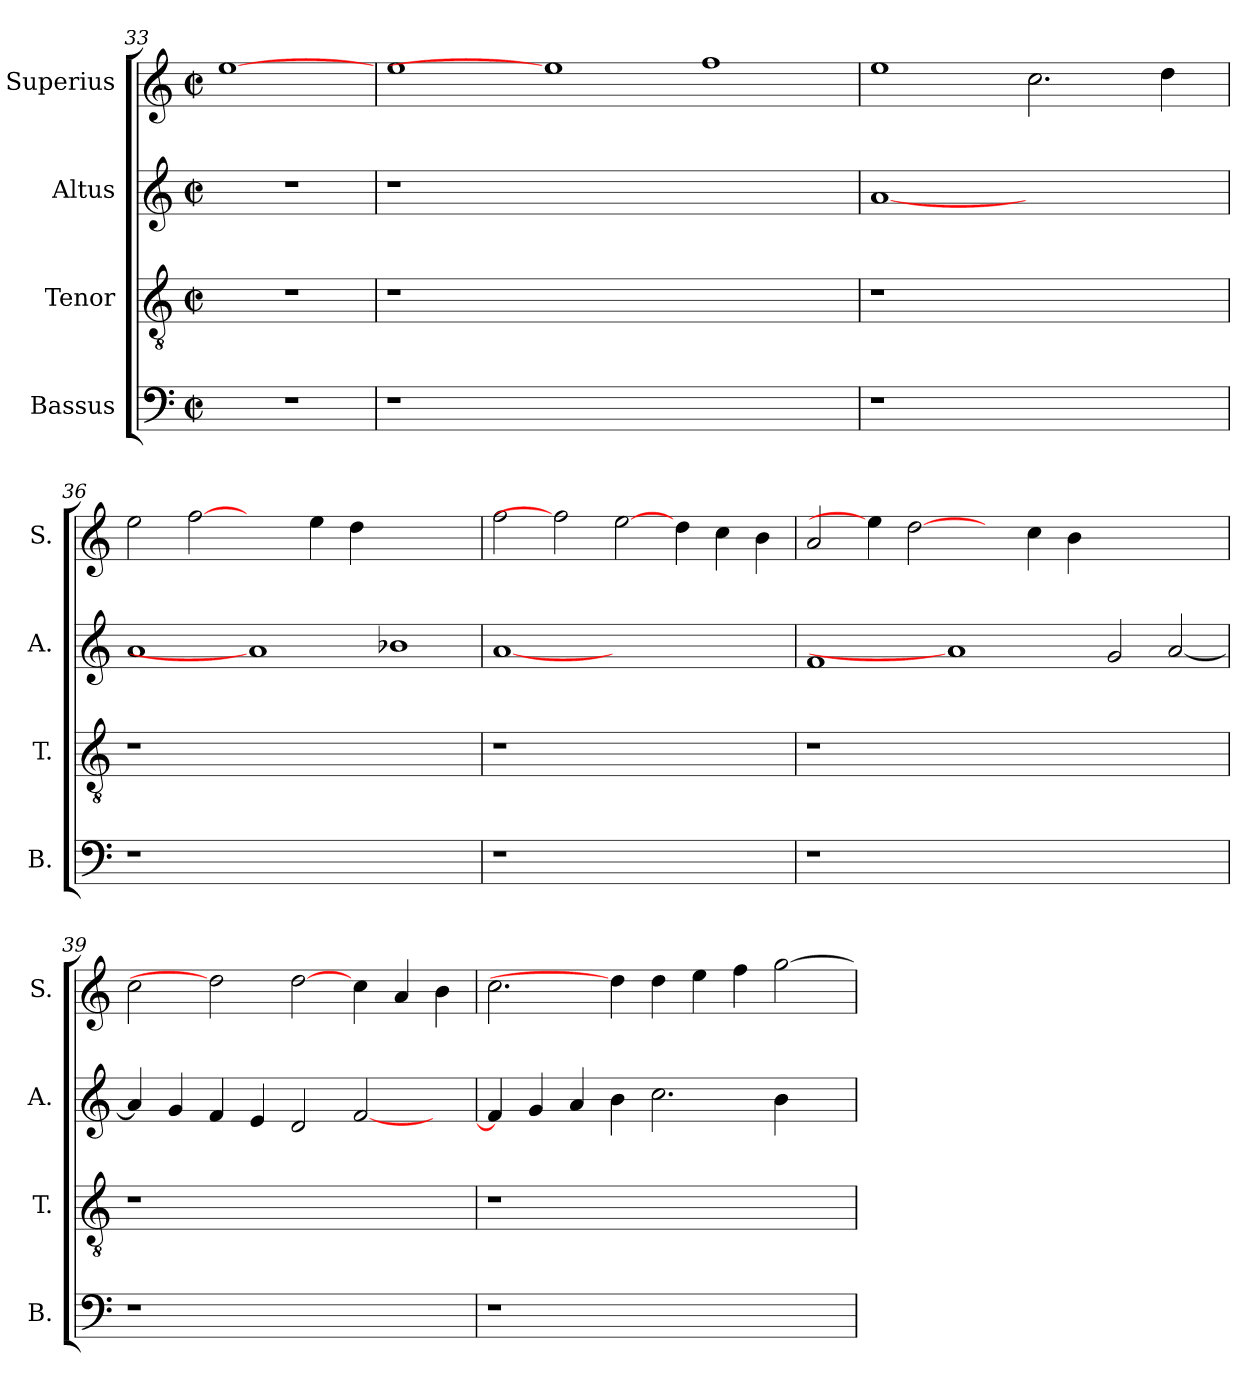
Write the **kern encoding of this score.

**kern	**kern	**kern	**kern
*part4	*part3	*part2	*part1
*staff4	*staff3	*staff2	*staff1
*I"Bassus	*I"Tenor	*I"Altus	*I"Superius
*I'B.	*I'T.	*I'A.	*I'S.
!!LO:LB:g=z
*clefF4	*clefGv2	*clefG2	*clefG2
*	*ITrd7c12	*	*
*k[]	*k[]	*k[]	*k[]
*C:	*C:	*C:	*C:
*M2/2	*M2/2	*M2/2	*M2/2
*met(c|)	*met(c|)	*met(c|)	*met(c|)
=33	=33	=33	=33
!LO:N:vis=1	!LO:N:vis=1	!LO:N:vis=1	!
1r	1r	1r	[1eei
=34	=34	=34	=34
!LO:N:vis=1	!LO:N:vis=1	!LO:N:vis=1	!
1r	1r	1r	1eei
0ryy	0ryy	0ryy	1eei]
.	.	.	1ffi
=35	=35	=35	=35
!LO:N:vis=1	!LO:N:vis=1	!	!
1r	1r	[1ai	1eei
1ryy	1ryy	1ryy	2.cci\
.	.	.	4ddi\
=36	=36	=36	=36
!LO:N:vis=1	!LO:N:vis=1	!	!
1r	1r	1ai	2eei\
.	.	.	[2ffi
0ryy	0ryy	1ai]	2ryy
.	.	.	4eei\
.	.	.	4ddi\
.	.	1b-Xi	1ryy
=37	=37	=37	=37
!LO:N:vis=1	!LO:N:vis=1	!	!
1r	1r	[1ai	2ffi\
.	.	.	2ffi]
1ryy	1ryy	1ryy	[2eei\
.	.	.	4ddi\
.	.	.	4cci\
4ryy	4ryy	4ryy	4bi\
=38	=38	=38	=38
!LO:N:vis=1	!LO:N:vis=1	!	!
1r	1r	1fi	2ai/
.	.	.	4eei\]
.	.	.	[2ddi
0ryy	0ryy	1ai]	.
.	.	.	4ryy
.	.	.	4cci\
.	.	.	4bi\
.	.	2gi/	1ryy
.	.	[<2ai/	.
!!LO:PB:g=z
=39	=39	=39	=39
!LO:N:vis=1	!LO:N:vis=1	!	!
1r	1r	4ai/]	2cci\
.	.	4gi/	.
.	.	4fi/	2ddi]
.	.	4ei/	.
1ryy	1ryy	2di/	[2ddi\
.	.	[<2fi/	4cci\
.	.	.	4ai/
4ryy	4ryy	4ryy	4bi\
=40	=40	=40	=40
!LO:N:vis=1	!LO:N:vis=1	!	!
1r	1r	4fi/]	2.cci\
.	.	4gi/	.
.	.	4ai/	.
.	.	4bi\	4ddi\]
1ryy	1ryy	2.cci\	4ddi\
.	.	.	4eei\
.	.	.	4ffi\
.	.	4bi\	[>2ggi\
4ryy	4ryy	4ryy	.
=	=	=	=
*-	*-	*-	*-
